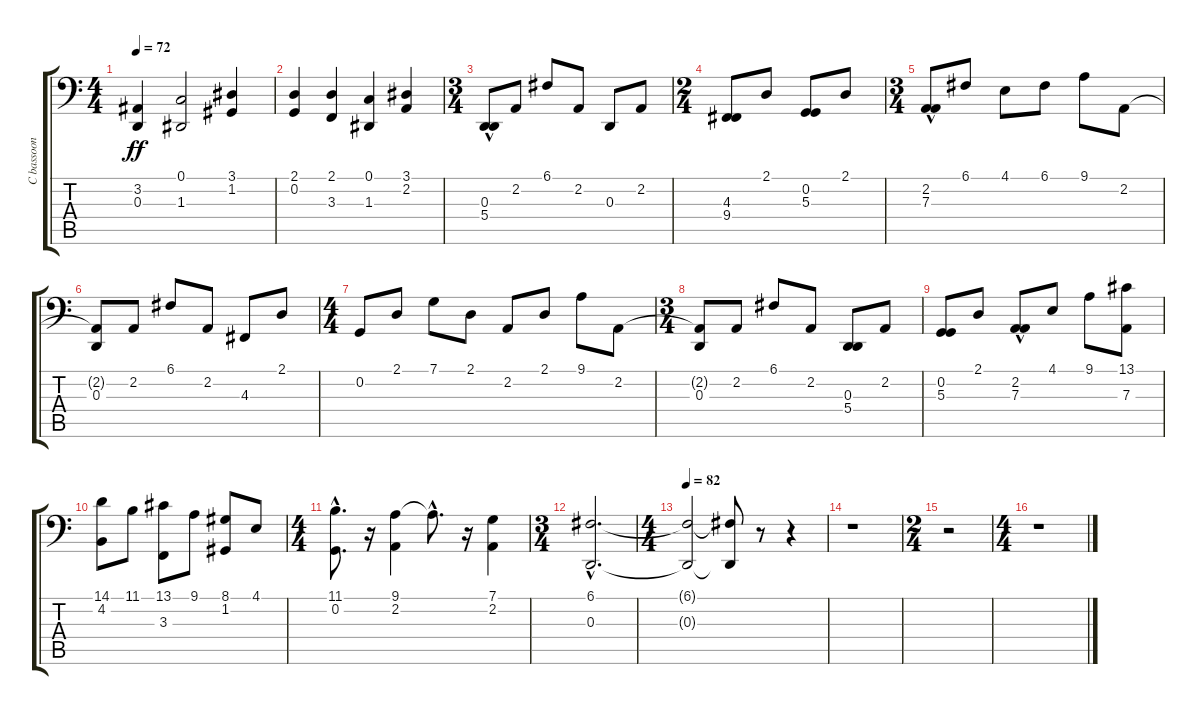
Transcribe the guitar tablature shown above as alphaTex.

\track ("C bassoon" "C bassoon") {instrument bassoon}
\staff {score tabs}
\tuning (C3 G2 D2 A1 E1 B0) {hide}
\ts (4 4)
\tempo 72
\clef f4
\ks c
(3.2 0.3).4{dy ff} (0.1 1.3).2 (3.1 1.2).4 |
(2.1 0.2).4 (2.1 3.3).4 (0.1 1.3).4 (3.1 2.2).4 |
\ts (3 4)
(0.3 5.4{hac}).8 2.2.8 6.1.8 2.2.8 0.3.8 2.2.8 |
\ts (2 4)
(4.3 9.4).8 2.1.8 (0.2 5.3).8 2.1.8 |
\ts (3 4)
(2.2 7.3{hac}).8 6.1.8 4.1.8 6.1.8 9.1.8 2.2.8 |
(2.2{t} 0.3).8 2.2.8 6.1.8 2.2.8 4.3.8 2.1.8 |
\ts (4 4)
0.2.8 2.1.8 7.1.8 2.1.8 2.2.8 2.1.8 9.1.8 2.2.8 |
\ts (3 4)
(2.2{t} 0.3).8 2.2.8 6.1.8 2.2.8 (0.3 5.4).8 2.2.8 |
(0.2 5.3).8 2.1.8 (2.2 7.3{hac}).8 4.1.8 9.1.8 (13.1 7.3).8 |
(14.1 4.2).8 11.1.8 (13.1 3.3).8 9.1.8 (8.1 1.2).8 4.1.8 |
\ts (4 4)
(11.1{hac} 0.2{hac}).8{d} r.16 (9.1 2.2).4 9.1{hac t}.8{d} r.16 (7.1 2.2).4 |
\ts (3 4)
(6.1{hac} 0.3{hac}).2{d} |
\ts (4 4)
\tempo 82
(6.1{t} 0.3{t}).2 (6.1{t} 0.3{t}).8 r.8 r.4 |
r.1 |
\ts (2 4)
r.2 |
\ts (4 4)
r.1
